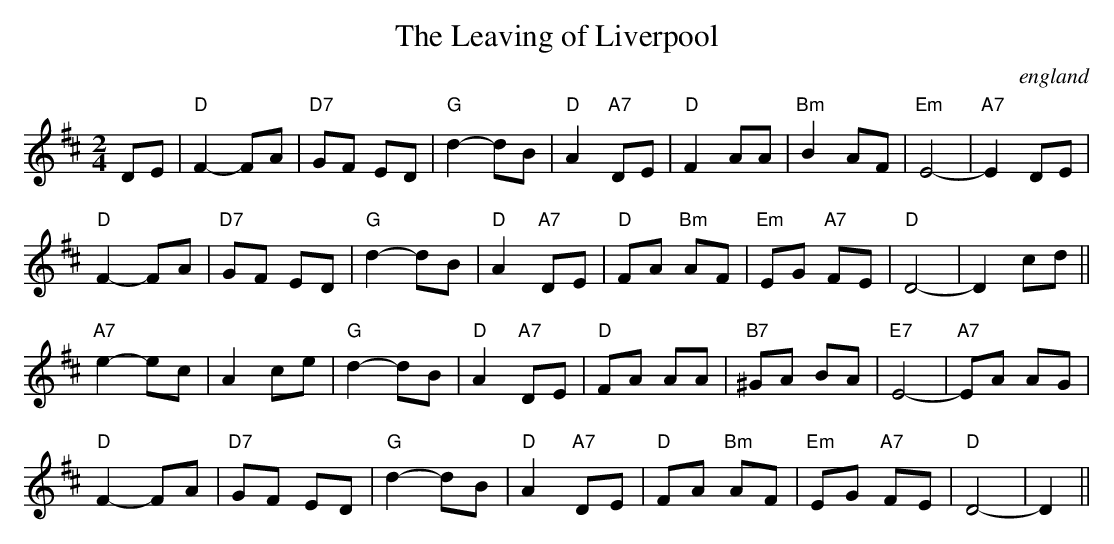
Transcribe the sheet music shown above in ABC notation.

X:1
T:The Leaving of Liverpool
O:england
M:2/4
L:1/4
K:D
D/2E/2 |"D"F -F/2A/2|"D7"G/2F/2 E/2D/2|"G"d -d/2B/2|"D"A "A7"D/2E/2|\
"D"F A/2A/2|"Bm"B A/2F/2|"Em"E2-|"A7"E D/2E/2|
"D"F -F/2A/2|"D7"G/2F/2 E/2D/2|"G"d -d/2B/2|"D"A "A7"D/2E/2|\
"D"F/2A/2 "Bm"A/2F/2|"Em"E/2G/2 "A7"F/2E/2|"D"D2-|D c/2d/2||
"A7"e -e/2c/2|A c/2e/2|"G"d -d/2B/2|"D"A "A7"D/2E/2|"D"F/2A/2 A/2A/2|\
"B7"^G/2A/2 B/2A/2|"E7"E2-|"A7"E/2A/2 A/2G/2|
"D"F -F/2A/2|"D7"G/2F/2 E/2D/2|"G"d -d/2B/2|"D"A "A7"D/2E/2|\
"D"F/2A/2 "Bm"A/2F/2|"Em"E/2G/2 "A7"F/2E/2|"D"D2-|D ||
